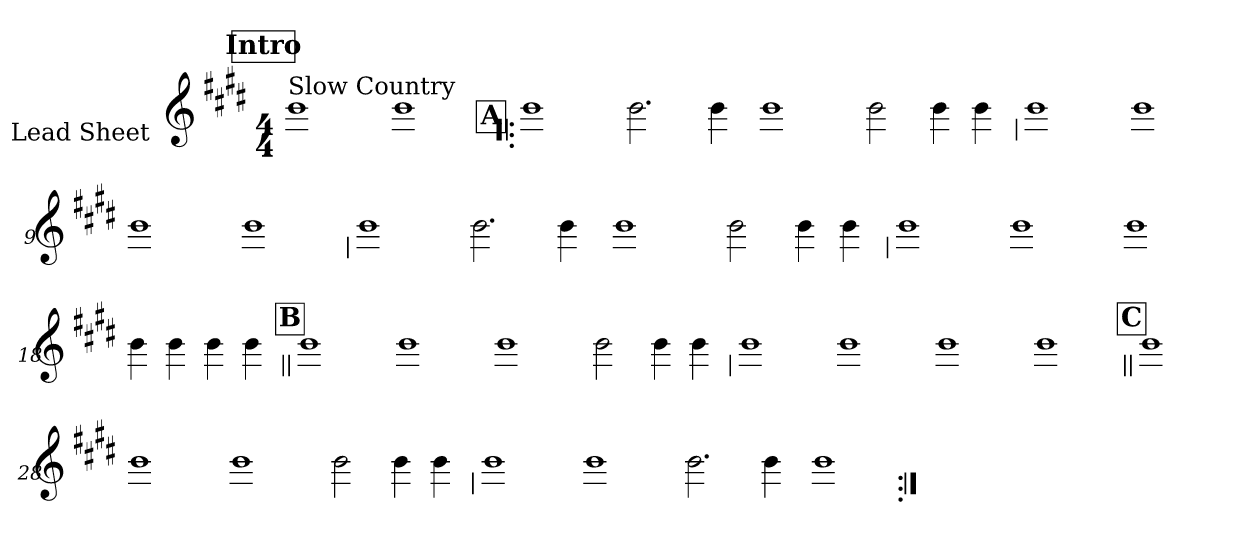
**kern
*part1
*staff1
*I"Lead Sheet
*stria0
*clefG2
*k[f#c#g#d#]
*E:
*M4/4
*MM120
!!LO:REH:place=s1:a:t=Intro
=1||
!LO:TX:a:t=Slow Country
1b
=2-
1b
!!LO:LB:g=z
!!LO:REH:place=s1:a:t=A
=3!|:
1b
=4-
2.b
4b
=5-
1b
=6-
2b
4b
4b
!!LO:LB:g=z
=7
1b
=8-
1b
=9-
1b
=10-
1b
!!LO:LB:g=z
=11
1b
=12-
2.b
4b
=13-
1b
=14-
2b
4b
4b
!!LO:LB:g=z
=15
1b
=16-
1b
=17-
1b
=18-
4b
4b
4b
4b
!!LO:LB:g=z
!!LO:REH:place=s1:a:t=B
=19||
1b
=20-
1b
=21-
1b
=22-
2b
4b
4b
!!LO:LB:g=z
=23
1b
=24-
1b
=25-
1b
=26-
1b
!!LO:LB:g=z
!!LO:REH:place=s1:a:t=C
=27||
1b
=28-
1b
=29-
1b
=30-
2b
4b
4b
!!LO:LB:g=z
=31
1b
=32-
1b
=33-
2.b
4b
=34-
1b
=:|!
*-
